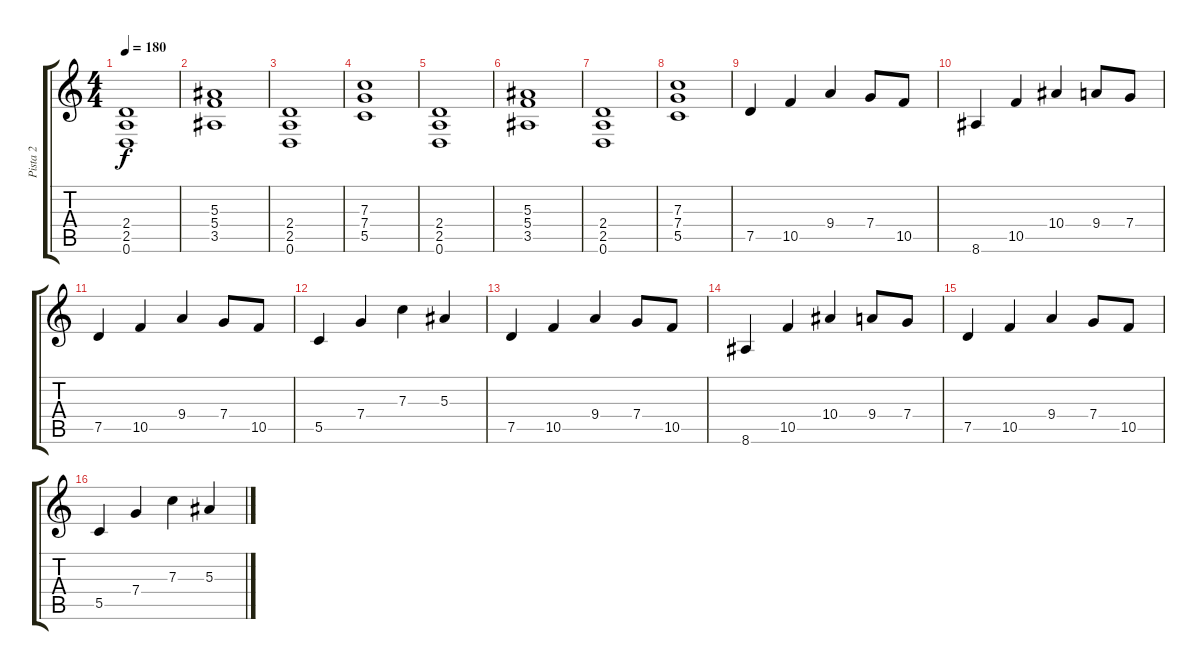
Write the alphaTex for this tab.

\track ("Pista 2" "Pista 2") {instrument distortionguitar}
\staff {score tabs}
\tuning (D4 A3 F3 C3 G2 D2) {hide}
\ts (4 4)
\tempo 180
\clef g2
\ks c
(2.4 2.5 0.6).1{dy f} |
(5.3 5.4 3.5).1 |
(2.4 2.5 0.6).1 |
(7.3 7.4 5.5).1 |
(2.4 2.5 0.6).1 |
(5.3 5.4 3.5).1 |
(2.4 2.5 0.6).1 |
(7.3 7.4 5.5).1 |
7.5.4 10.5.4 9.4.4 7.4.8 10.5.8 |
8.6.4 10.5.4 10.4.4 9.4.8 7.4.8 |
7.5.4 10.5.4 9.4.4 7.4.8 10.5.8 |
5.5.4 7.4.4 7.3.4 5.3.4 |
7.5.4 10.5.4 9.4.4 7.4.8 10.5.8 |
8.6.4 10.5.4 10.4.4 9.4.8 7.4.8 |
7.5.4 10.5.4 9.4.4 7.4.8 10.5.8 |
5.5.4 7.4.4 7.3.4 5.3.4
